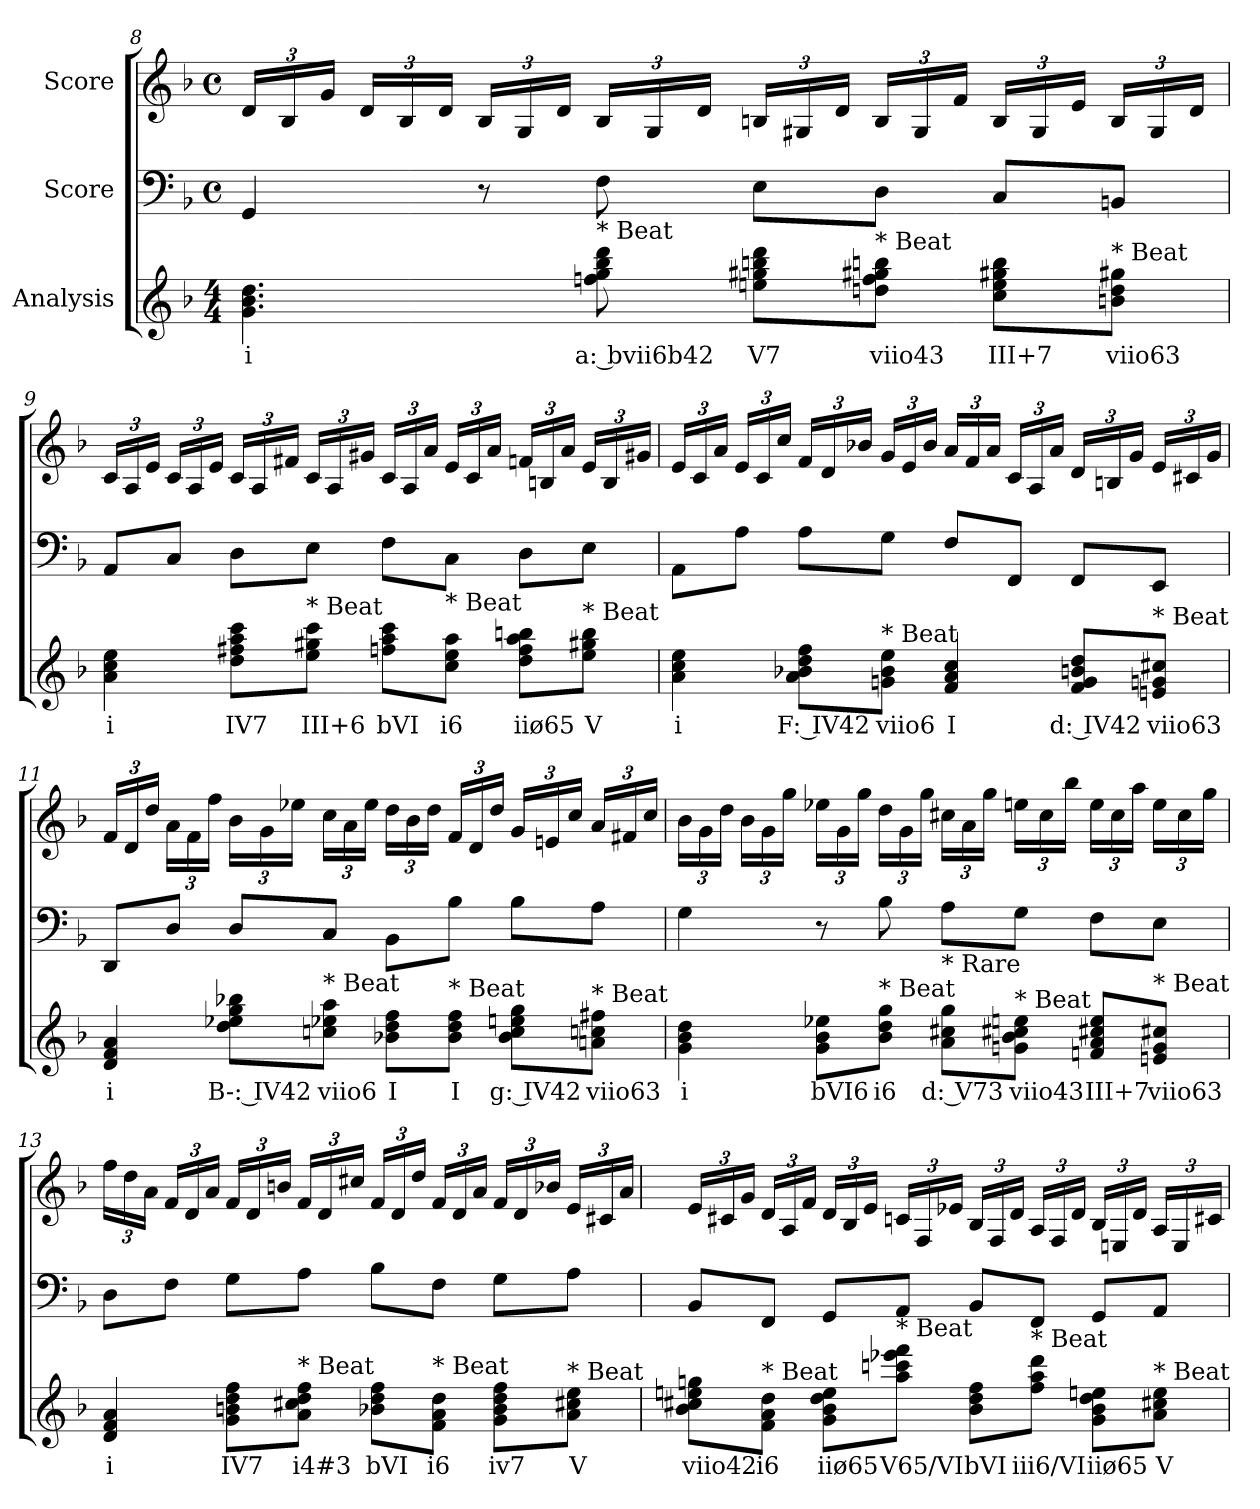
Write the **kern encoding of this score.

**kern	**text	**kern	**kern
*part3	*part3	*part2	*part1
*staff3	*staff3	*staff2	*staff1
*I"Analysis	*	*I"Score	*I"Score
*	*	*clefF4	*clefG2
*k[b-]	*	*k[b-]	*k[b-]
*M4/4	*	*M4/4	*M4/4
*	*	*met(c)	*met(c)
=8	=8	=8	=8
*	*	*	*Xbrackettup
4.g 4.b- 4.dd	i	4GG/	24d/LL
.	.	.	24B-/
.	.	.	24g/JJ
.	.	.	24d/LL
.	.	.	24B-/
.	.	.	24d/JJ
.	.	8r	24B-/LL
.	.	.	24G/
.	.	.	24d/JJ
!LO:TX:t=* Beat	!	!	!
8ffn 8gg 8bb- 8ddd	a: bvii6b42	8F\	24B-/LL
.	.	.	24G/
.	.	.	24d/JJ
8een 8gg#X 8bbn 8dddL	V7	8E\L	24Bn/LL
.	.	.	24G#X/
.	.	.	24d/JJ
!LO:TX:t=* Beat	!	!	!
8ddn 8ff 8gg#X 8bbnJ	viio43	8D\J	24B/LL
.	.	.	24G#/
.	.	.	24f/JJ
8cc 8ee 8gg#X 8bbL	III+7	8C/L	24B/LL
.	.	.	24G#/
.	.	.	24e/JJ
!LO:TX:t=* Beat	!	!	!
8bn 8dd 8gg#XJ	viio63	8BBn/J	24B/LL
.	.	.	24G#/
.	.	.	24d/JJ
!!LO:PB:g=z
=9	=9	=9	=9
4a 4cc 4ee	i	8AA/L	24c/LL
.	.	.	24A/
.	.	.	24e/JJ
.	.	8C/J	24c/LL
.	.	.	24A/
.	.	.	24e/JJ
8dd 8ff#X 8aa 8cccL	IV7	8D\L	24c/LL
.	.	.	24A/
.	.	.	24f#X/JJ
!LO:TX:t=* Beat	!	!	!
8ee 8gg#X 8cccJ	III+6	8E\J	24c/LL
.	.	.	24A/
.	.	.	24g#X/JJ
8ffn 8aa 8cccL	bVI	8F\L	24c/LL
.	.	.	24A/
.	.	.	24a/JJ
!LO:TX:t=* Beat	!	!	!
8cc 8ee 8aaJ	i6	8C\J	24e/LL
.	.	.	24c/
.	.	.	24a/JJ
8dd 8ff 8aa 8bbnL	iiø65	8D\L	24fn/LL
.	.	.	24Bn/
.	.	.	24a/JJ
!LO:TX:t=* Beat	!	!	!
8ee 8gg#X 8bbJ	V	8E\J	24e/LL
.	.	.	24B/
.	.	.	24g#X/JJ
=10	=10	=10	=10
4a 4cc 4ee	i	8AA\L	24e/LL
.	.	.	24c/
.	.	.	24a/JJ
.	.	8A\J	24e/LL
.	.	.	24c/
.	.	.	24cc/JJ
8a 8b-X 8dd 8ffL	F: IV42	8A\L	24f/LL
.	.	.	24d/
.	.	.	24b-X/JJ
!LO:TX:t=* Beat	!	!	!
8gn 8b- 8eeJ	viio6	8G\J	24g/LL
.	.	.	24e/
.	.	.	24b-/JJ
4f 4a 4cc	I	8F/L	24a/LL
.	.	.	24f/
.	.	.	24a/JJ
.	.	8FF/J	24c/LL
.	.	.	24A/
.	.	.	24a/JJ
8f 8g 8bn 8ddL	d: IV42	8FF/L	24d/LL
.	.	.	24Bn/
.	.	.	24g/JJ
!LO:TX:t=* Beat	!	!	!
8en 8gn 8cc#XJ	viio63	8EE/J	24e/LL
.	.	.	24c#X/
.	.	.	24g/JJ
!!LO:LB:g=z
=11	=11	=11	=11
4d 4f 4a	i	8DD/L	24f/LL
.	.	.	24d/
.	.	.	24dd/JJ
.	.	8D/J	24a\LL
.	.	.	24f\
.	.	.	24ff\JJ
8dd 8ee-X 8gg 8bb-XL	B-: IV42	8D/L	24b-\LL
.	.	.	24g\
.	.	.	24ee-X\JJ
!LO:TX:t=* Beat	!	!	!
8ccn 8ee-X 8aaJ	viio6	8C/J	24cc\LL
.	.	.	24a\
.	.	.	24ee-\JJ
8b-X 8dd 8ffL	I	8BB-\L	24dd\LL
.	.	.	24b-\
.	.	.	24dd\JJ
!LO:TX:t=* Beat	!	!	!
8b- 8dd 8ffJ	I	8B-\J	24f/LL
.	.	.	24d/
.	.	.	24dd/JJ
8b- 8cc 8een 8ggL	g: IV42	8B-\L	24g/LL
.	.	.	24en/
.	.	.	24cc/JJ
!LO:TX:t=* Beat	!	!	!
8an 8ccn 8ff#XJ	viio63	8A\J	24a/LL
.	.	.	24f#X/
.	.	.	24cc/JJ
=12	=12	=12	=12
4g 4b- 4dd	i	4G\	24b-\LL
.	.	.	24g\
.	.	.	24dd\JJ
.	.	.	24b-\LL
.	.	.	24g\
.	.	.	24gg\JJ
8g 8b- 8ee-XL	bVI6	8r	24ee-X\LL
.	.	.	24g\
.	.	.	24gg\JJ
!LO:TX:t=* Beat	!	!	!
8b- 8dd 8ggJ	i6	8B-\	24dd\LL
.	.	.	24g\
.	.	.	24gg\JJ
!LO:TX:t=* Rare	!	!	!
8a 8cc#X 8ggL	d: V73	8A\L	24cc#X\LL
.	.	.	24a\
.	.	.	24gg\JJ
!LO:TX:t=* Beat	!	!	!
8gn 8b- 8cc#X 8eenJ	viio43	8G\J	24een\LL
.	.	.	24cc#\
.	.	.	24bb-\JJ
8fn 8a 8cc#X 8eeL	III+7	8F\L	24ee\LL
.	.	.	24cc#\
.	.	.	24aa\JJ
!LO:TX:t=* Beat	!	!	!
8en 8g 8cc#XJ	viio63	8E\J	24ee\LL
.	.	.	24cc#\
.	.	.	24gg\JJ
!!LO:LB:g=z
=13	=13	=13	=13
4d 4f 4a	i	8D\L	24ff\LL
.	.	.	24dd\
.	.	.	24a\JJ
.	.	8F\J	24f/LL
.	.	.	24d/
.	.	.	24a/JJ
8g 8bn 8dd 8ffL	IV7	8G\L	24f/LL
.	.	.	24d/
.	.	.	24bn/JJ
!LO:TX:t=* Beat	!	!	!
8a 8cc#X 8dd 8ffJ	i4#3	8A\J	24f/LL
.	.	.	24d/
.	.	.	24cc#X/JJ
8b-X 8dd 8ffL	bVI	8B-\L	24f/LL
.	.	.	24d/
.	.	.	24dd/JJ
!LO:TX:t=* Beat	!	!	!
8f 8a 8ddJ	i6	8F\J	24f/LL
.	.	.	24d/
.	.	.	24a/JJ
8g 8b- 8dd 8ffL	iv7	8G\L	24f/LL
.	.	.	24d/
.	.	.	24b-X/JJ
!LO:TX:t=* Beat	!	!	!
8a 8cc#X 8eeJ	V	8A\J	24e/LL
.	.	.	24c#X/
.	.	.	24a/JJ
=14	=14	=14	=14
8b- 8cc#X 8een 8ggnL	viio42	8BB-/L	24e/LL
.	.	.	24c#X/
.	.	.	24g/JJ
!LO:TX:t=* Beat	!	!	!
8f 8a 8ddJ	i6	8FF/J	24d/LL
.	.	.	24A/
.	.	.	24f/JJ
8g 8b- 8dd 8eeL	iiø65	8GG/L	24d/LL
.	.	.	24B-/
.	.	.	24e/JJ
!LO:TX:t=* Beat	!	!	!
8aa 8cccn 8eee-X 8fffJ	V65/VI	8AA/J	24cn/LL
.	.	.	24F/
.	.	.	24e-X/JJ
8b- 8dd 8ffL	bVI	8BB-/L	24B-/LL
.	.	.	24F/
.	.	.	24d/JJ
!LO:TX:t=* Beat	!	!	!
8ff 8aa 8dddJ	iii6/VI	8FF/J	24A/LL
.	.	.	24F/
.	.	.	24d/JJ
8g 8b- 8dd 8eenL	iiø65	8GG/L	24B-/LL
.	.	.	24En/
.	.	.	24d/JJ
!LO:TX:t=* Beat	!	!	!
8a 8cc#X 8eeJ	V	8AA/J	24A/LL
.	.	.	24E/
.	.	.	24c#X/JJ
=	=	=	=
*-	*-	*-	*-
